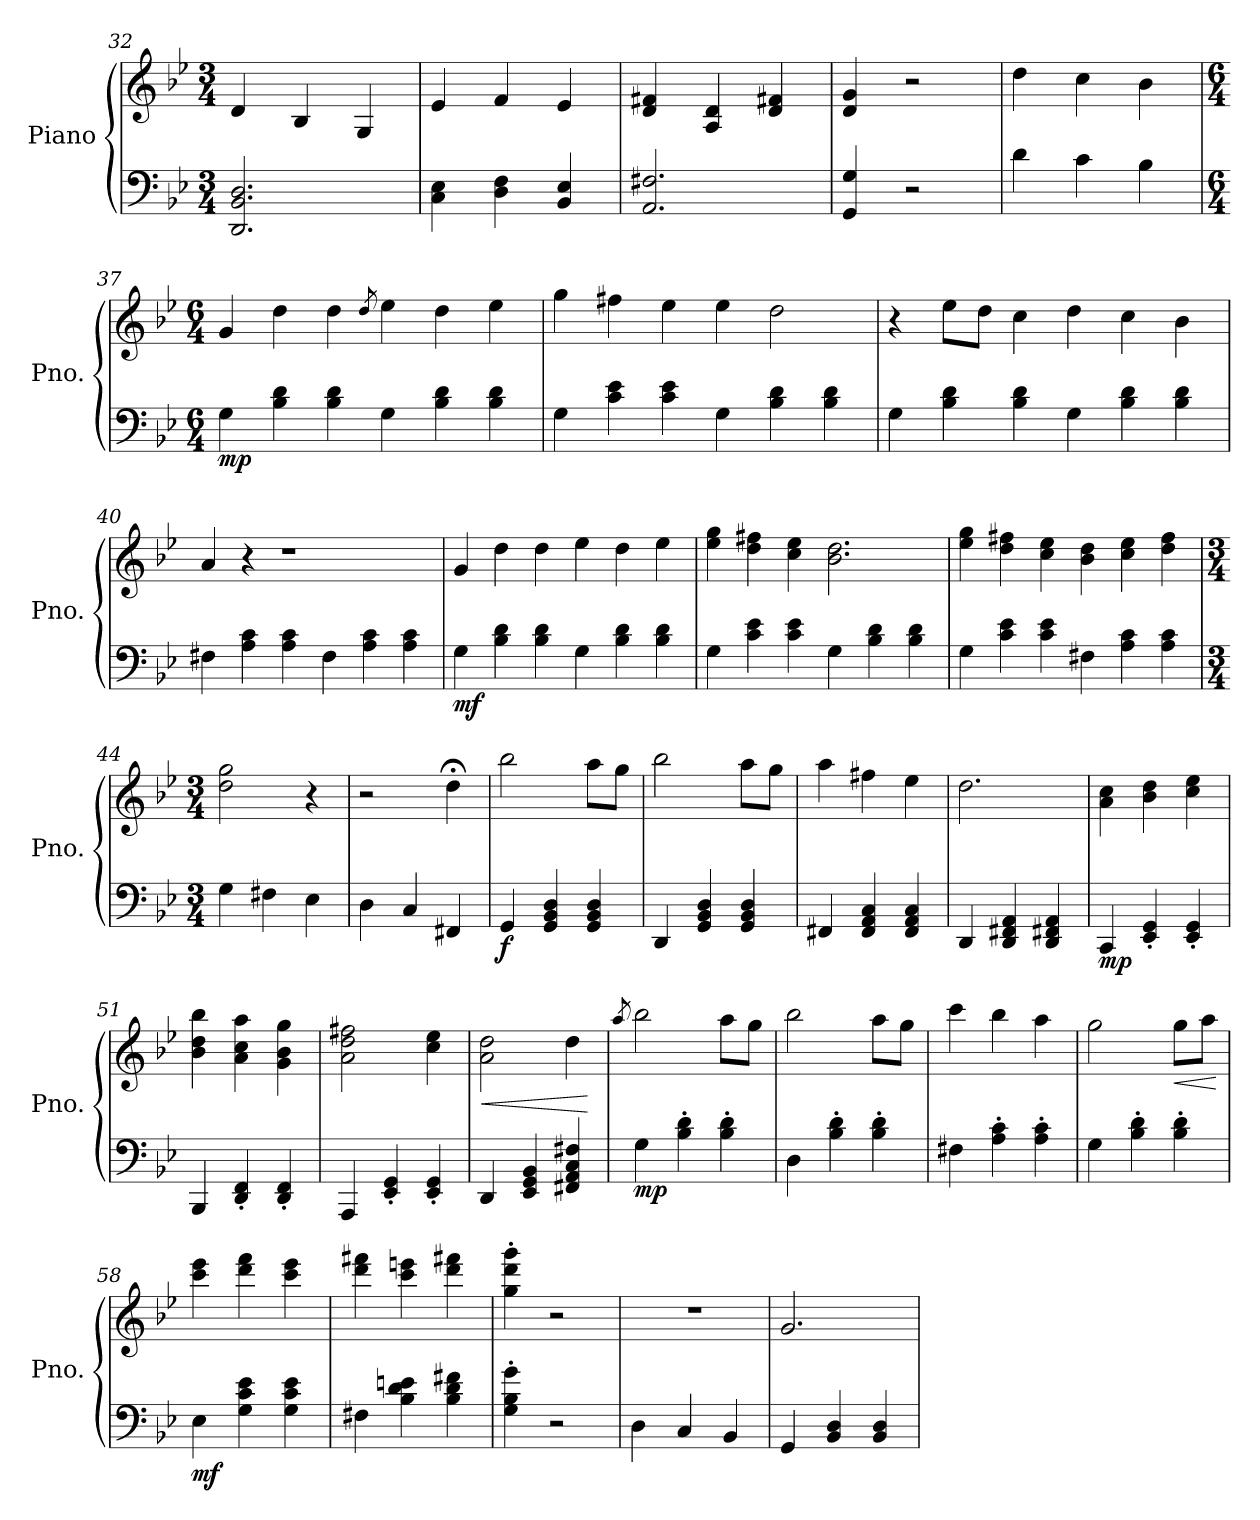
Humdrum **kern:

**kern	**kern	**dynam
*part1	*part1	*part1
*staff2	*staff1	*staff1/2
*I"Piano	*	*
*I'Pno.	*	*
*clefF4	*clefG2	*
*k[b-e-]	*k[b-e-]	*
*M3/4	*M3/4	*
=32	=32	=32
2.DD/ 2.BB-/ 2.D/	4d/	.
.	4B-/	.
.	4G/	.
=33	=33	=33
4C\ 4E-\	4e-/	.
4D\ 4F\	4f/	.
4BB-/ 4E-/	4e-/	.
=34	=34	=34
2.AA/ 2.F#X/	4d/ 4f#X/	.
.	4A/ 4d/	.
.	4d/ 4f#X/	.
=35	=35	=35
4GG/ 4G/	4d/ 4g/	.
2r	2r	.
=36	=36	=36
4d\	4dd\	.
4c\	4cc\	.
4B-\	4b-\	.
!!LO:LB:g=z
=37	=37	=37
*M6/4	*M6/4	*
!	!	!LO:DY:b=2
4G\	4g/	mp
4B-\ 4d\	4dd\	.
4B-\ 4d\	4dd\	.
.	8qdd/	.
4G\	4ee-\	.
4B-\ 4d\	4dd\	.
4B-\ 4d\	4ee-\	.
=38	=38	=38
4G\	4gg\	.
4c\ 4e-\	4ff#X\	.
4c\ 4e-\	4ee-\	.
4G\	4ee-\	.
4B-\ 4d\	2dd\	.
4B-\ 4d\	.	.
=39	=39	=39
4G\	4r	.
4B-\ 4d\	8ee-\L	.
.	8dd\J	.
4B-\ 4d\	4cc\	.
4G\	4dd\	.
4B-\ 4d\	4cc\	.
4B-\ 4d\	4b-\	.
=40	=40	=40
4F#X\	4a/	.
4A\ 4c\	4r	.
4A\ 4c\	1r	.
4F#\	.	.
4A\ 4c\	.	.
4A\ 4c\	.	.
=41	=41	=41
!	!	!LO:DY:b=2
4G\	4g/	mf
4B-\ 4d\	4dd\	.
4B-\ 4d\	4dd\	.
4G\	4ee-\	.
4B-\ 4d\	4dd\	.
4B-\ 4d\	4ee-\	.
!!LO:PB:g=z
=42	=42	=42
4G\	4ee-\ 4gg\	.
4c\ 4e-\	4dd\ 4ff#X\	.
4c\ 4e-\	4cc\ 4ee-\	.
4G\	2.b-\ 2.dd\	.
4B-\ 4d\	.	.
4B-\ 4d\	.	.
=43	=43	=43
4G\	4ee-\ 4gg\	.
4c\ 4e-\	4dd\ 4ff#X\	.
4c\ 4e-\	4cc\ 4ee-\	.
4F#X\	4b-\ 4dd\	.
4A\ 4c\	4cc\ 4ee-\	.
4A\ 4c\	4dd\ 4ff#\	.
=44	=44	=44
*M3/4	*M3/4	*
4G\	2dd\ 2gg\	.
4F#X\	.	.
4E-\	4r	.
=45	=45	=45
4D\	2r	.
4C/	.	.
4FF#X/	4dd;<\	.
=46	=46	=46
!	!	!LO:DY:b=2
4GG/	2bb-\	f
4GG/ 4BB-/ 4D/	.	.
4GG/ 4BB-/ 4D/	8aa\L	.
.	8gg\J	.
=47	=47	=47
4DD/	2bb-\	.
4GG/ 4BB-/ 4D/	.	.
4GG/ 4BB-/ 4D/	8aa\L	.
.	8gg\J	.
=48	=48	=48
4FF#X/	4aa\	.
4FF#/ 4AA/ 4C/	4ff#X\	.
4FF#/ 4AA/ 4C/	4ee-\	.
!!LO:LB:g=z
=49	=49	=49
4DD/	2.dd\	.
4DD/ 4FF#X/ 4AA/	.	.
4DD/ 4FF#X/ 4AA/	.	.
=50	=50	=50
!	!	!LO:DY:b=2
4CC/	4a\ 4cc\	mp
4EE-/' 4GG/'	4b-\ 4dd\	.
4EE-/' 4GG/'	4cc\ 4ee-\	.
=51	=51	=51
4BBB-/	4b-\ 4dd\ 4bb-\	.
4DD/' 4FF/'	4a\ 4cc\ 4aa\	.
4DD/' 4FF/'	4g\ 4b-\ 4gg\	.
=52	=52	=52
4AAA/	2a\ 2dd\ 2ff#X\	.
4EE-/' 4GG/'	.	.
4EE-/' 4GG/'	4cc\ 4ee-\	.
=53	=53	=53
!	!	!LO:HP:b
4DD/	2a\ 2dd\	<
4EE-/ 4GG/ 4BB-/	.	.
4FF#X/ 4AA/ 4C/ 4F#X/	4dd\	.
.	.	[
=54	=54	=54
.	8qaa/	.
!	!	!LO:DY:b=2
4G\	2bb-\	mp
4B-\' 4d\'	.	.
4B-\' 4d\'	8aa\L	.
.	8gg\J	.
=55	=55	=55
4D\	2bb-\	.
4B-\' 4d\'	.	.
4B-\' 4d\'	8aa\L	.
.	8gg\J	.
=56	=56	=56
4F#X\	4ccc\	.
4A\' 4c\'	4bb-\	.
4A\' 4c\'	4aa\	.
!!LO:LB:g=z
=57	=57	=57
4G\	2gg\	.
4B-\' 4d\'	.	.
!	!	!LO:HP:b
4B-\' 4d\'	8gg\L	<
.	8aa\J	.
.	.	[
=58	=58	=58
!	!	!LO:DY:b=2
4E-\	4ccc\ 4eee-\	mf
4G\ 4c\ 4e-\	4ddd\ 4fff\	.
4G\ 4c\ 4e-\	4ccc\ 4eee-\	.
=59	=59	=59
4F#X\	4ddd\ 4fff#X\	.
4B-\ 4d\ 4en\	4ccc\ 4eeen\	.
4B-\ 4d\ 4f#X\	4ddd\ 4fff#X\	.
=60	=60	=60
4G\' 4B-\' 4g\'	4gg\' 4ddd\' 4ggg\'	.
2r	2r	.
=61	=61	=61
4D\	2.r	.
4C/	.	.
4BB-/	.	.
=62	=62	=62
*	*MM170	*
4GG/	2.g/	.
4BB-/ 4D/	.	.
4BB-/ 4D/	.	.
=	=	=
*-	*-	*-
